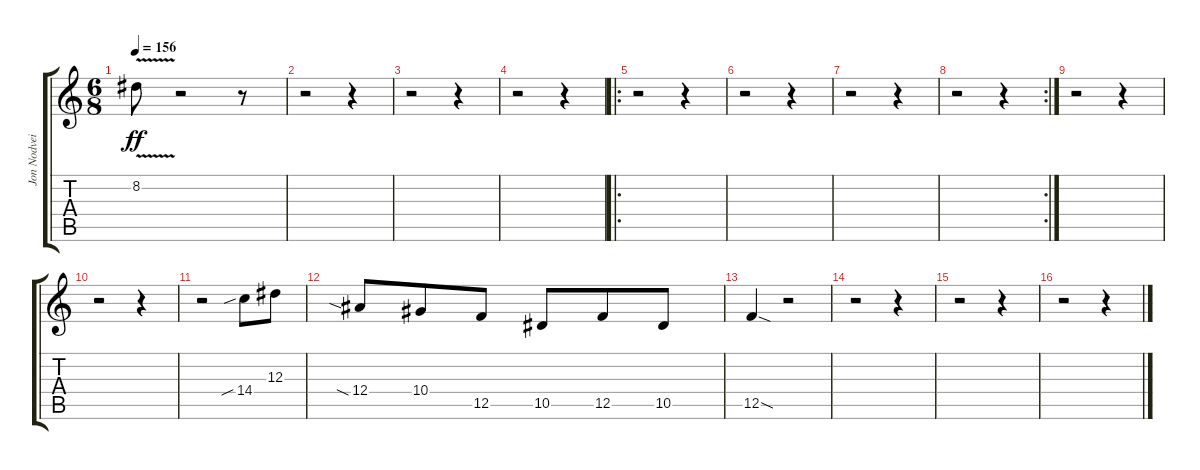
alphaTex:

\track ("Jon Nodveidt (Lead)" "Jon Nodvei") {instrument distortionguitar}
\staff {score tabs}
\tuning (C4 G3 Eb3 Bb2 F2 C2) {hide}
\ts (6 8)
\tempo 156
\clef g2
\ks c
8.2{v t}.8{dy ff} r.2 r.8 |
r.2 r.4 |
r.2 r.4 |
r.2 r.4 |
\ro
r.2 r.4 |
r.2 r.4 |
r.2 r.4 |
\rc 2
r.2 r.4 |
r.2 r.4 |
r.2 r.4 |
r.2 14.4{sib}.8 12.3.8 |
12.4{sia}.8 10.4.8 12.5.8 10.5.8 12.5.8 10.5.8 |
12.5{sod}.4 r.2 |
r.2 r.4 |
r.2 r.4 |
r.2 r.4
